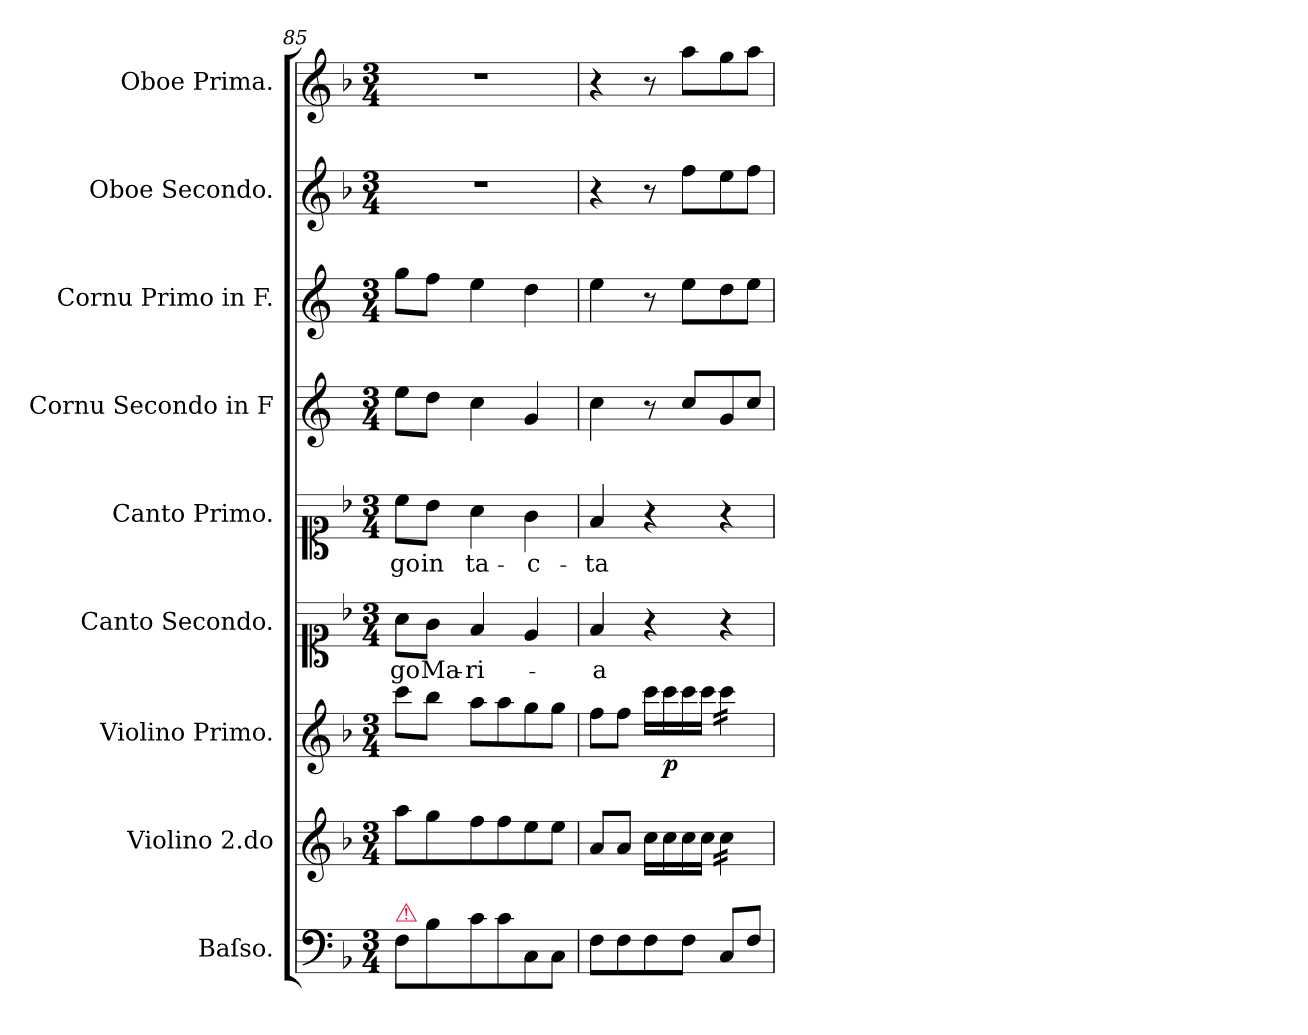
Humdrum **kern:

**kern	**kern	**kern	**dynam	**kern	**text	**kern	**text	**kern	**kern	**kern	**kern
*part9	*part8	*part7	*part7	*part6	*part6	*part5	*part5	*part4	*part3	*part2	*part1
*staff9	*staff8	*staff7	*staff7	*staff6	*staff6	*staff5	*staff5	*staff4	*staff3	*staff2	*staff1
*I"Baſso.	*I"Violino 2.do	*I"Violino Primo.	*	*I"Canto Secondo.	*	*I"Canto Primo.	*	*I"Cornu Secondo in F	*I"Cornu Primo in F.	*I"Oboe Secondo.	*I"Oboe Prima.
*I'B	*	*I'Vn I	*	*	*	*	*	*	*I'Cor I in F	*	*I'Ob I
*clefF4	*clefG2	*clefG2	*	*clefC1	*	*clefC1	*	*clefG2	*clefG2	*clefG2	*clefG2
*	*	*	*	*	*	*	*	*ITrd4c7	*ITrd4c7	*	*
*k[b-]	*k[b-]	*k[b-]	*	*k[b-]	*	*k[b-]	*	*k[b-]	*k[b-]	*k[b-]	*k[b-]
*F:	*F:	*F:	*	*F:	*	*F:	*	*	*	*F:	*F:
*M3/4	*M3/4	*M3/4	*	*M3/4	*	*M3/4	*	*M3/4	*M3/4	*M3/4	*M3/4
=85	=85	=85	=85	=85	=85	=85	=85	=85	=85	=85	=85
!LO:TX:a:color=crimson:t=⚠	!	!	!	!	!	!	!	!	!	!	!
8F\L	8aa\L	8ccc\L	.	8a\L	-go	8cc\L	-go	8a\L	8cc\L	2.r	2.r
8B-\	8gg\	8bb-\J	.	8g\J	Ma-	8b-\J	in	8g\J	8b-\J	.	.
8c\	8ff\	8aa\L	.	4f/	-ri-	4a\	ta-	4f\	4a\	.	.
8c\	8ff\	8aa\	.	.	.	.	.	.	.	.	.
8C/	8ee\	8gg\	.	4e/	.	4g\	-c-	4c/	4g\	.	.
8C/J	8ee\J	8gg\J	.	.	.	.	.	.	.	.	.
=86	=86	=86	=86	=86	=86	=86	=86	=86	=86	=86	=86
8F\L	8a/L	8ff\L	.	4f/	-a	4f/	-ta	4f\	4a\	4r	4r
8F\	8a/J	8ff\J	.	.	.	.	.	.	.	.	.
8F\	16cc\LL	16ccc\LL	.	4r	.	4r	.	8r	8r	8r	8r
!	!	!	!LO:DY:b	!	!	!	!	!	!	!	!
.	16cc\	16ccc\	p	.	.	.	.	.	.	.	.
8F\J	16cc\	16ccc\	.	.	.	.	.	8f/L	8a\L	8ff\L	8aa\L
.	16cc\JJ	16ccc\JJ	.	.	.	.	.	.	.	.	.
*	*tremolo	*	*	*	*	*	*	*	*	*	*
*	*	*tremolo	*	*	*	*	*	*	*	*	*
8C/L	16cc\LL	16ccc\LL	.	4r	.	4r	.	8c/	8g\	8ee\	8gg\
.	16cc\	16ccc\	.	.	.	.	.	.	.	.	.
8F/J	16cc\	16ccc\	.	.	.	.	.	8f/J	8a\J	8ff\J	8aa\J
.	16cc\JJ	16ccc\JJ	.	.	.	.	.	.	.	.	.
*	*	*Xtremolo	*	*	*	*	*	*	*	*	*
*	*Xtremolo	*	*	*	*	*	*	*	*	*	*
=	=	=	=	=	=	=	=	=	=	=	=
*-	*-	*-	*-	*-	*-	*-	*-	*-	*-	*-	*-
